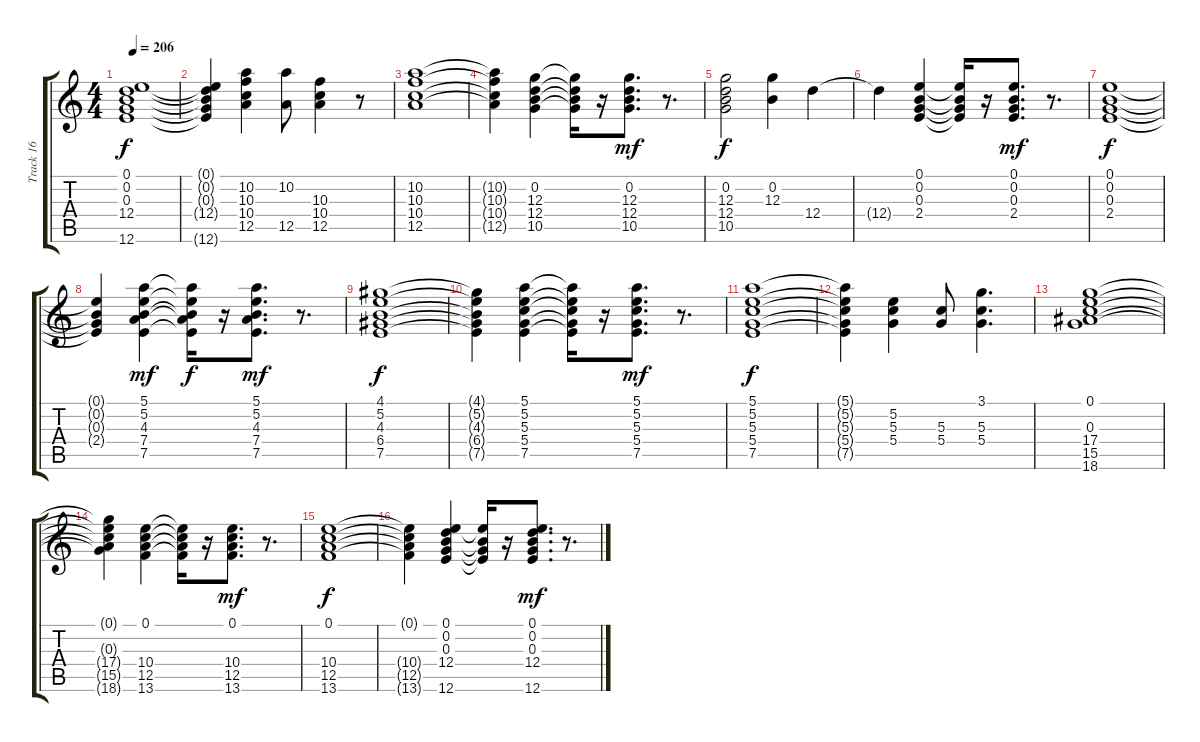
\track ("Track 16" "Track 16") {instrument acousticguitarnylon}
\staff {score tabs}
\tuning (E4 B3 G3 D3 A2 E2) {hide}
\ts (4 4)
\tempo 206
\clef g2
\ks c
(0.1 0.2 0.3 12.4 12.6).1{dy f} |
(0.1{t} 0.2{t} 0.3{t} 12.4{t} 12.6{t}).4 (10.2 10.3 10.4 12.5).4 (10.2 12.5).8 (10.3 10.4 12.5).4 r.8 |
(10.2 10.3 10.4 12.5).1 |
(10.2{t} 10.3{t} 10.4{t} 12.5{t}).4 (0.2 12.3 12.4 10.5).4 (0.2{t} 12.3{t} 12.4{t} 10.5{t}).16 r.16 (0.2 12.3 12.4 10.5).8{d dy mf} r.8{d} |
(0.2 12.3 12.4 10.5).2{dy f} (0.2 12.3).4 12.4.4 |
12.4{t}.4 (0.1 0.2 0.3 2.4).4 (0.1{t} 0.2{t} 0.3{t} 2.4{t}).16 r.16 (0.1 0.2 0.3 2.4).8{d dy mf} r.8{d} |
(0.1 0.2 0.3 2.4).1{dy f} |
(0.1{t} 0.2{t} 0.3{t} 2.4{t}).4 (5.1 5.2 4.3 7.4 7.5).4{dy mf} (5.1{t} 5.2{t} 4.3{t} 7.4{t} 7.5{t}).16{dy f} r.16 (5.1 5.2 4.3 7.4 7.5).8{d dy mf} r.8{d} |
(4.1 5.2 4.3 6.4 7.5).1{dy f} |
(4.1{t} 5.2{t} 4.3{t} 6.4{t} 7.5{t}).4 (5.1 5.2 5.3 5.4 7.5).4 (5.1{t} 5.2{t} 5.3{t} 5.4{t} 7.5{t}).16 r.16 (5.1 5.2 5.3 5.4 7.5).8{d dy mf} r.8{d} |
(5.1 5.2 5.3 5.4 7.5).1{dy f} |
(5.1{t} 5.2{t} 5.3{t} 5.4{t} 7.5{t}).4 (5.2 5.3 5.4).4 (5.3 5.4).8 (3.1 5.3 5.4).4{d} |
(0.1 0.3 17.4 15.5 18.6).1 |
(0.1{t} 0.3{t} 17.4{t} 15.5{t} 18.6{t}).4 (0.1 10.4 12.5 13.6).4 (0.1{t} 10.4{t} 12.5{t} 13.6{t}).16 r.16 (0.1 10.4 12.5 13.6).8{d dy mf} r.8{d} |
(0.1 10.4 12.5 13.6).1{dy f} |
(0.1{t} 10.4{t} 12.5{t} 13.6{t}).4 (0.1 0.2 0.3 12.4 12.6).4 (0.1{t} 0.2{t} 0.3{t} 12.6{t}).16 r.16 (0.1 0.2 0.3 12.4 12.6).8{d dy mf} r.8{d}
